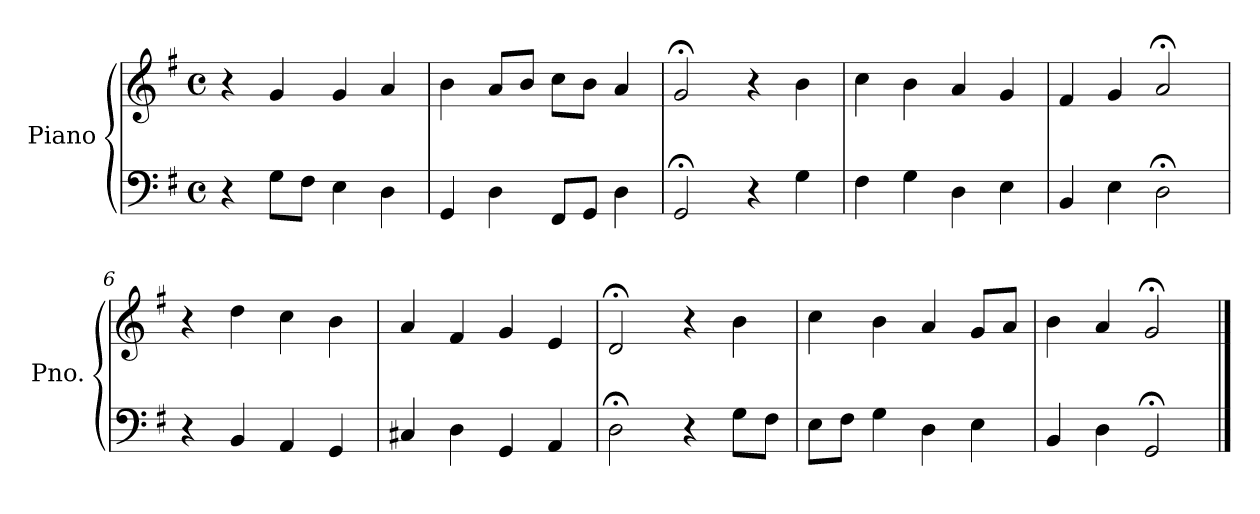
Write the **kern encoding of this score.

**kern	**kern
*part1	*part1
*staff2	*staff1
*I"Piano	*
*I'Pno.	*
*clefF4	*clefG2
*k[f#]	*k[f#]
*M4/4	*M4/4
*met(c)	*met(c)
=1	=1
4r	4r
8G\L	4g/
8F#\J	.
4E\	4g/
4D\	4a/
=2	=2
4GG/	4b\
4D\	8a/L
.	8b/J
8FF#/L	8cc\L
8GG/J	8b\J
4D\	4a/
=3	=3
2GG;</	2g;</
4r	4r
4G\	4b\
=4	=4
4F#\	4cc\
4G\	4b\
4D\	4a/
4E\	4g/
=5	=5
4BB/	4f#/
4E\	4g/
2D;<\	2a;</
=6	=6
4r	4r
4BB/	4dd\
4AA/	4cc\
4GG/	4b\
=7	=7
4C#X/	4a/
4D\	4f#/
4GG/	4g/
4AA/	4e/
!!LO:LB:g=z
=8	=8
2D;<\	2d;</
4r	4r
8G\L	4b\
8F#\J	.
=9	=9
8E\L	4cc\
8F#\J	.
4G\	4b\
4D\	4a/
4E\	8g/L
.	8a/J
=10	=10
4BB/	4b\
4D\	4a/
2GG;</	2g;</
==	==
*-	*-
